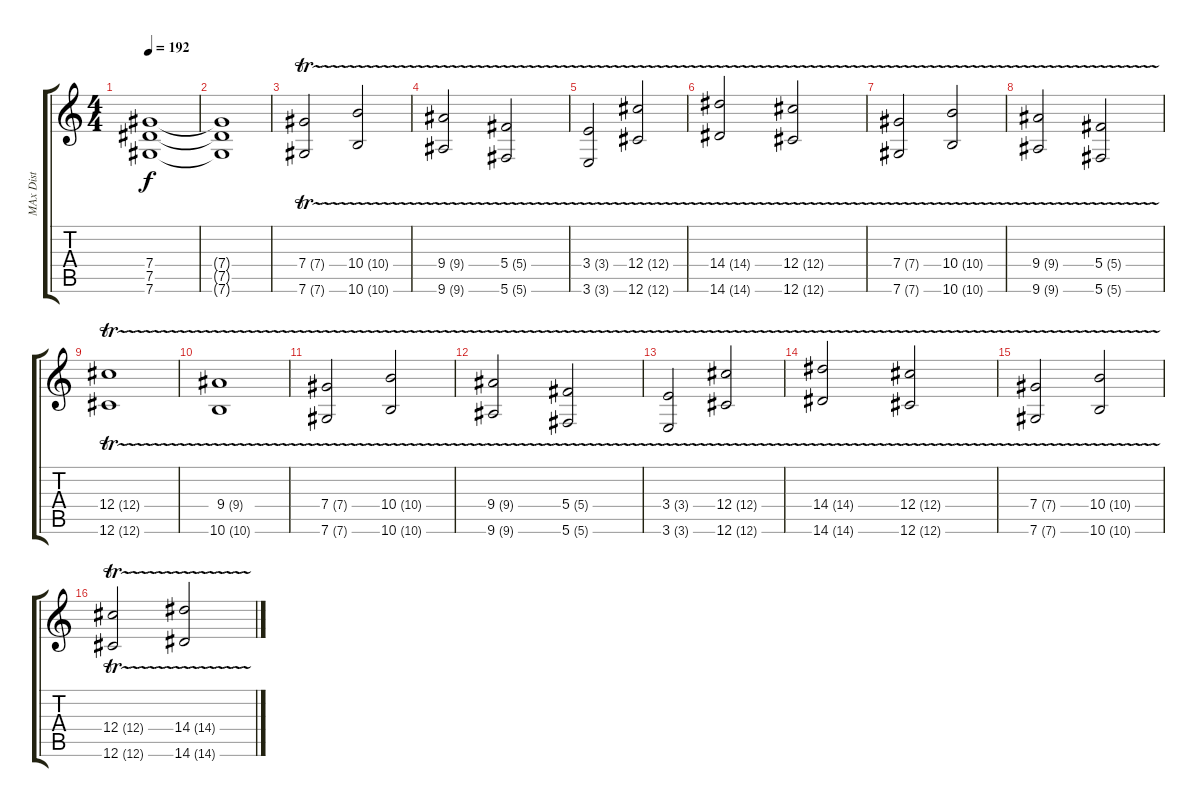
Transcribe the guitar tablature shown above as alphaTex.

\track ("MAx Dist" "MAx Dist") {instrument distortionguitar}
\staff {score tabs}
\tuning (Eb4 Bb3 Gb3 Db3 Ab2 Db2) {hide}
\ts (4 4)
\tempo 192
\clef g2
\ks c
(7.4 7.5 7.6).1{dy f balance 8 instrument distortionguitar} |
(7.4{t} 7.5{t} 7.6{t}).1 |
(7.4{tr (7 16)} 7.6{tr (7 16)}).2 (10.4{tr (10 16)} 10.6{tr (10 16)}).2 |
(9.4{tr (9 16)} 9.6{tr (9 16)}).2 (5.4{tr (5 16)} 5.6{tr (5 16)}).2 |
(3.4{tr (3 16)} 3.6{tr (3 16)}).2 (12.4{tr (12 16)} 12.6{tr (12 16)}).2 |
(14.4{tr (14 16)} 14.6{tr (14 16)}).2 (12.4{tr (12 16)} 12.6{tr (12 16)}).2 |
(7.4{tr (7 16)} 7.6{tr (7 16)}).2 (10.4{tr (10 16)} 10.6{tr (10 16)}).2 |
(9.4{tr (9 16)} 9.6{tr (9 16)}).2 (5.4{tr (5 16)} 5.6{tr (5 16)}).2 |
(12.4{tr (12 16)} 12.6{tr (12 16)}).1 |
(9.4{tr (9 16)} 10.6{tr (10 16)}).1 |
(7.4{tr (7 16)} 7.6{tr (7 16)}).2 (10.4{tr (10 16)} 10.6{tr (10 16)}).2 |
(9.4{tr (9 16)} 9.6{tr (9 16)}).2 (5.4{tr (5 16)} 5.6{tr (5 16)}).2 |
(3.4{tr (3 16)} 3.6{tr (3 16)}).2 (12.4{tr (12 16)} 12.6{tr (12 16)}).2 |
(14.4{tr (14 16)} 14.6{tr (14 16)}).2 (12.4{tr (12 16)} 12.6{tr (12 16)}).2 |
(7.4{tr (7 16)} 7.6{tr (7 16)}).2 (10.4{tr (10 16)} 10.6{tr (10 16)}).2 |
(12.4{tr (12 16)} 12.6{tr (12 16)}).2 (14.4{tr (14 16)} 14.6{tr (14 16)}).2
